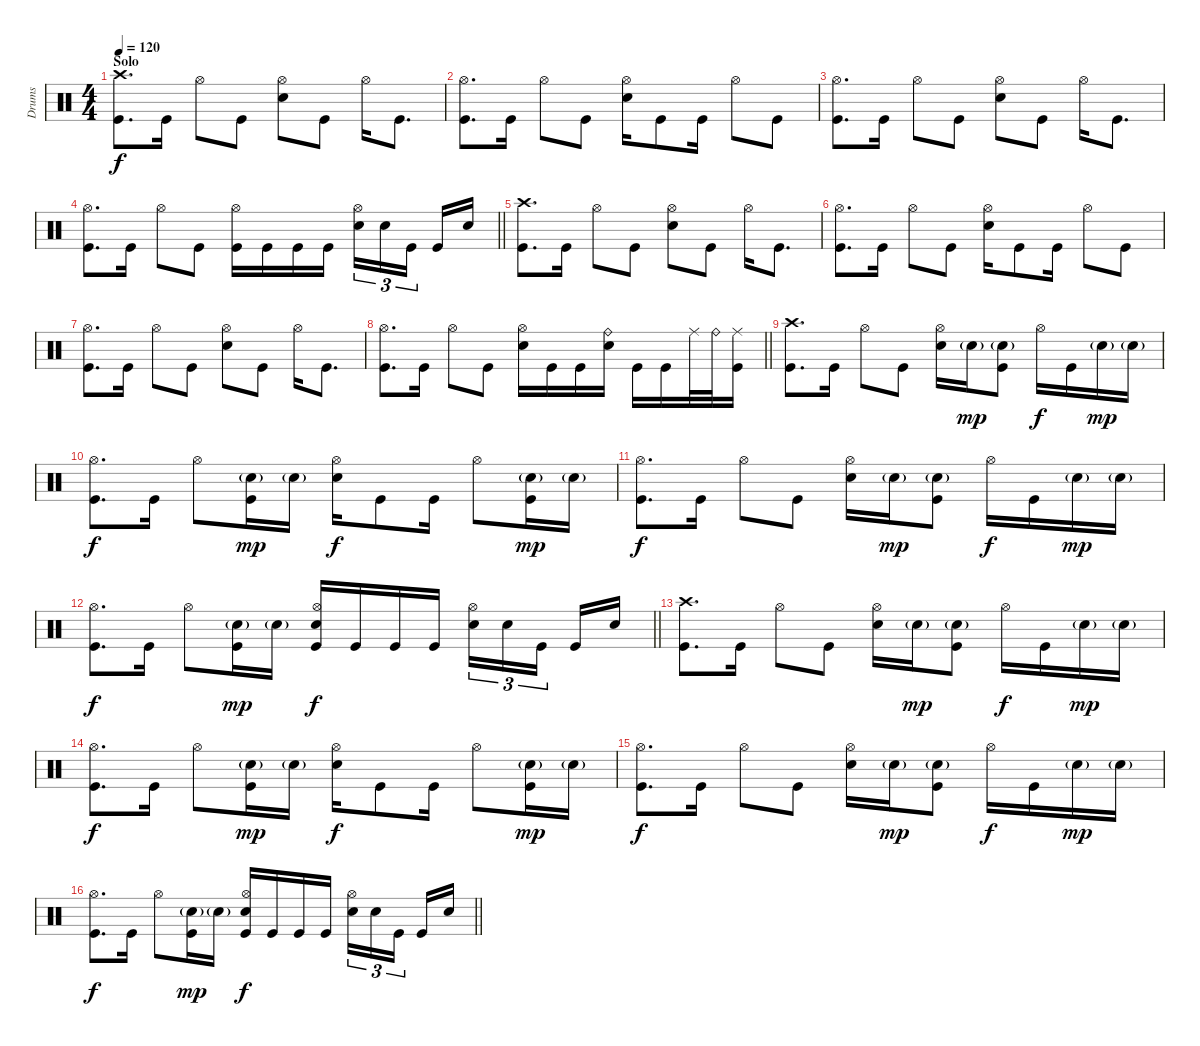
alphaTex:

\track ("Drums" "Drums") {instrument percussion}
\staff
\articulation defaults
\ts (4 4)
\section ("" "Solo")
\tempo 120
\clef neutral
\ks c
("Crash high (hit)" "Kick (hit)").8{d dy f} "Kick (hit)".16 "Hi-Hat (open)".8 "Kick (hit)".8 ("Hi-Hat (open)" "Electric Snare (hit)").8 "Kick (hit)".8 "Hi-Hat (open)".16 "Kick (hit)".8{d} |
("Hi-Hat (open)" "Kick (hit)").8{d} "Kick (hit)".16 "Hi-Hat (open)".8 "Kick (hit)".8 ("Hi-Hat (open)" "Electric Snare (hit)").16 "Kick (hit)".8 "Kick (hit)".16 "Hi-Hat (open)".8 "Kick (hit)".8 |
("Hi-Hat (open)" "Kick (hit)").8{d} "Kick (hit)".16 "Hi-Hat (open)".8 "Kick (hit)".8 ("Hi-Hat (open)" "Electric Snare (hit)").8 "Kick (hit)".8 "Hi-Hat (open)".16 "Kick (hit)".8{d} |
\barLineRight lightlight
("Hi-Hat (open)" "Kick (hit)").8{d} "Kick (hit)".16 "Hi-Hat (open)".8 "Kick (hit)".8 ("Hi-Hat (open)" "Kick (hit)").16 "Kick (hit)".16 "Kick (hit)".16 "Kick (hit)".16 ("Hi-Hat (open)" "Electric Snare (hit)").16{tu (3 2)} "Electric Snare (hit)".16{tu (3 2)} "Kick (hit)".16{tu (3 2) beam splitsecondary} "Kick (hit)".16 "Electric Snare (hit)".16 |
("Crash high (hit)" "Kick (hit)").8{d} "Kick (hit)".16 "Hi-Hat (open)".8 "Kick (hit)".8 ("Hi-Hat (open)" "Electric Snare (hit)").8 "Kick (hit)".8 "Hi-Hat (open)".16 "Kick (hit)".8{d} |
("Hi-Hat (open)" "Kick (hit)").8{d} "Kick (hit)".16 "Hi-Hat (open)".8 "Kick (hit)".8 ("Hi-Hat (open)" "Electric Snare (hit)").16 "Kick (hit)".8 "Kick (hit)".16 "Hi-Hat (open)".8 "Kick (hit)".8 |
("Hi-Hat (open)" "Kick (hit)").8{d} "Kick (hit)".16 "Hi-Hat (open)".8 "Kick (hit)".8 ("Hi-Hat (open)" "Electric Snare (hit)").8 "Kick (hit)".8 "Hi-Hat (open)".16 "Kick (hit)".8{d} |
\barLineRight lightlight
("Hi-Hat (open)" "Kick (hit)").8{d} "Kick (hit)".16 "Hi-Hat (open)".8 "Kick (hit)".8 ("Hi-Hat (open)" "Electric Snare (hit)").16 "Kick (hit)".16 "Kick (hit)".16 ("Ride (bell)" "Electric Snare (hit)").16 "Kick (hit)".16 "Kick (hit)".16 "Ride (middle)".32 "Ride (bell)".32 ("Ride (middle)" "Kick (hit)").16 |
\section ("" "")
("Crash high (hit)" "Kick (hit)").8{d} "Kick (hit)".16 "Hi-Hat (open)".8 "Kick (hit)".8 ("Hi-Hat (open)" "Electric Snare (hit)").16 "Electric Snare (hit)"{g}.16{dy mp} ("Electric Snare (hit)"{g} "Kick (hit)").8 "Hi-Hat (open)".16{dy f} "Kick (hit)".16 "Electric Snare (hit)"{g}.16{dy mp} "Electric Snare (hit)"{g}.16 |
("Hi-Hat (open)" "Kick (hit)").8{d dy f} "Kick (hit)".16 "Hi-Hat (open)".8 ("Electric Snare (hit)"{g} "Kick (hit)").16{dy mp} "Electric Snare (hit)"{g}.16 ("Hi-Hat (open)" "Electric Snare (hit)").16{dy f} "Kick (hit)".8 "Kick (hit)".16 "Hi-Hat (open)".8 ("Electric Snare (hit)"{g} "Kick (hit)").16{dy mp} "Electric Snare (hit)"{g}.16 |
("Hi-Hat (open)" "Kick (hit)").8{d dy f} "Kick (hit)".16 "Hi-Hat (open)".8 "Kick (hit)".8 ("Hi-Hat (open)" "Electric Snare (hit)").16 "Electric Snare (hit)"{g}.16{dy mp} ("Electric Snare (hit)"{g} "Kick (hit)").8 "Hi-Hat (open)".16{dy f} "Kick (hit)".16 "Electric Snare (hit)"{g}.16{dy mp} "Electric Snare (hit)"{g}.16 |
\barLineRight lightlight
("Hi-Hat (open)" "Kick (hit)").8{d dy f} "Kick (hit)".16 "Hi-Hat (open)".8 ("Electric Snare (hit)"{g} "Kick (hit)").16{dy mp} "Electric Snare (hit)"{g}.16 ("Hi-Hat (open)" "Electric Snare (hit)" "Kick (hit)").16{dy f} "Kick (hit)".16 "Kick (hit)".16 "Kick (hit)".16 ("Hi-Hat (open)" "Electric Snare (hit)").16{tu (3 2)} "Electric Snare (hit)".16{tu (3 2)} "Kick (hit)".16{tu (3 2) beam splitsecondary} "Kick (hit)".16 "Electric Snare (hit)".16 |
("Crash high (hit)" "Kick (hit)").8{d} "Kick (hit)".16 "Hi-Hat (open)".8 "Kick (hit)".8 ("Hi-Hat (open)" "Electric Snare (hit)").16 "Electric Snare (hit)"{g}.16{dy mp} ("Electric Snare (hit)"{g} "Kick (hit)").8 "Hi-Hat (open)".16{dy f} "Kick (hit)".16 "Electric Snare (hit)"{g}.16{dy mp} "Electric Snare (hit)"{g}.16 |
("Hi-Hat (open)" "Kick (hit)").8{d dy f} "Kick (hit)".16 "Hi-Hat (open)".8 ("Electric Snare (hit)"{g} "Kick (hit)").16{dy mp} "Electric Snare (hit)"{g}.16 ("Hi-Hat (open)" "Electric Snare (hit)").16{dy f} "Kick (hit)".8 "Kick (hit)".16 "Hi-Hat (open)".8 ("Electric Snare (hit)"{g} "Kick (hit)").16{dy mp} "Electric Snare (hit)"{g}.16 |
("Hi-Hat (open)" "Kick (hit)").8{d dy f} "Kick (hit)".16 "Hi-Hat (open)".8 "Kick (hit)".8 ("Hi-Hat (open)" "Electric Snare (hit)").16 "Electric Snare (hit)"{g}.16{dy mp} ("Electric Snare (hit)"{g} "Kick (hit)").8 "Hi-Hat (open)".16{dy f} "Kick (hit)".16 "Electric Snare (hit)"{g}.16{dy mp} "Electric Snare (hit)"{g}.16 |
\barLineRight lightlight
("Hi-Hat (open)" "Kick (hit)").8{d dy f} "Kick (hit)".16 "Hi-Hat (open)".8 ("Electric Snare (hit)"{g} "Kick (hit)").16{dy mp} "Electric Snare (hit)"{g}.16 ("Hi-Hat (open)" "Electric Snare (hit)" "Kick (hit)").16{dy f} "Kick (hit)".16 "Kick (hit)".16 "Kick (hit)".16 ("Hi-Hat (open)" "Electric Snare (hit)").16{tu (3 2)} "Electric Snare (hit)".16{tu (3 2)} "Kick (hit)".16{tu (3 2) beam splitsecondary} "Kick (hit)".16 "Electric Snare (hit)".16
